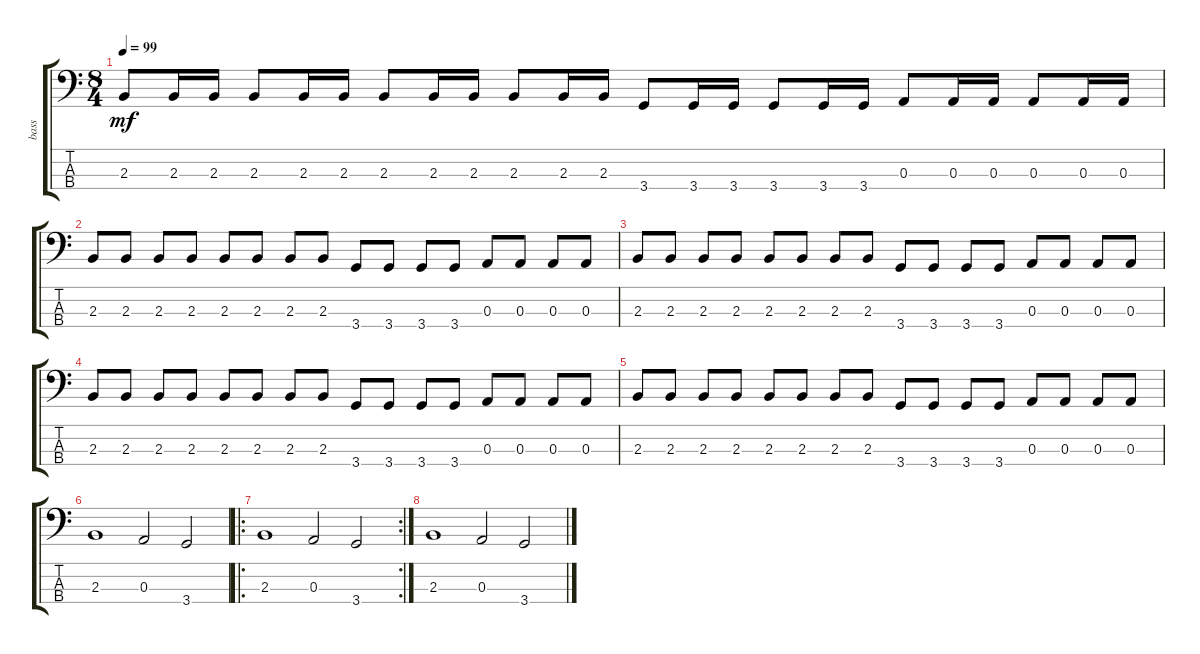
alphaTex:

\track ("bass" "bass") {instrument electricbasspick}
\staff {score tabs}
\tuning (G2 D2 A1 E1) {hide}
\ts (8 4)
\tempo 99
\clef f4
\ks c
2.3.8{dy mf} 2.3.16 2.3.16 2.3.8 2.3.16 2.3.16 2.3.8 2.3.16 2.3.16 2.3.8 2.3.16 2.3.16 3.4.8 3.4.16 3.4.16 3.4.8 3.4.16 3.4.16 0.3.8 0.3.16 0.3.16 0.3.8 0.3.16 0.3.16 |
2.3.8 2.3.8 2.3.8 2.3.8 2.3.8 2.3.8 2.3.8 2.3.8 3.4.8 3.4.8 3.4.8 3.4.8 0.3.8 0.3.8 0.3.8 0.3.8 |
2.3.8 2.3.8 2.3.8 2.3.8 2.3.8 2.3.8 2.3.8 2.3.8 3.4.8 3.4.8 3.4.8 3.4.8 0.3.8 0.3.8 0.3.8 0.3.8 |
2.3.8 2.3.8 2.3.8 2.3.8 2.3.8 2.3.8 2.3.8 2.3.8 3.4.8 3.4.8 3.4.8 3.4.8 0.3.8 0.3.8 0.3.8 0.3.8 |
2.3.8 2.3.8 2.3.8 2.3.8 2.3.8 2.3.8 2.3.8 2.3.8 3.4.8 3.4.8 3.4.8 3.4.8 0.3.8 0.3.8 0.3.8 0.3.8 |
2.3.1 0.3.2 3.4.2 |
\ro
\rc 2
2.3.1 0.3.2 3.4.2 |
2.3.1 0.3.2 3.4.2
